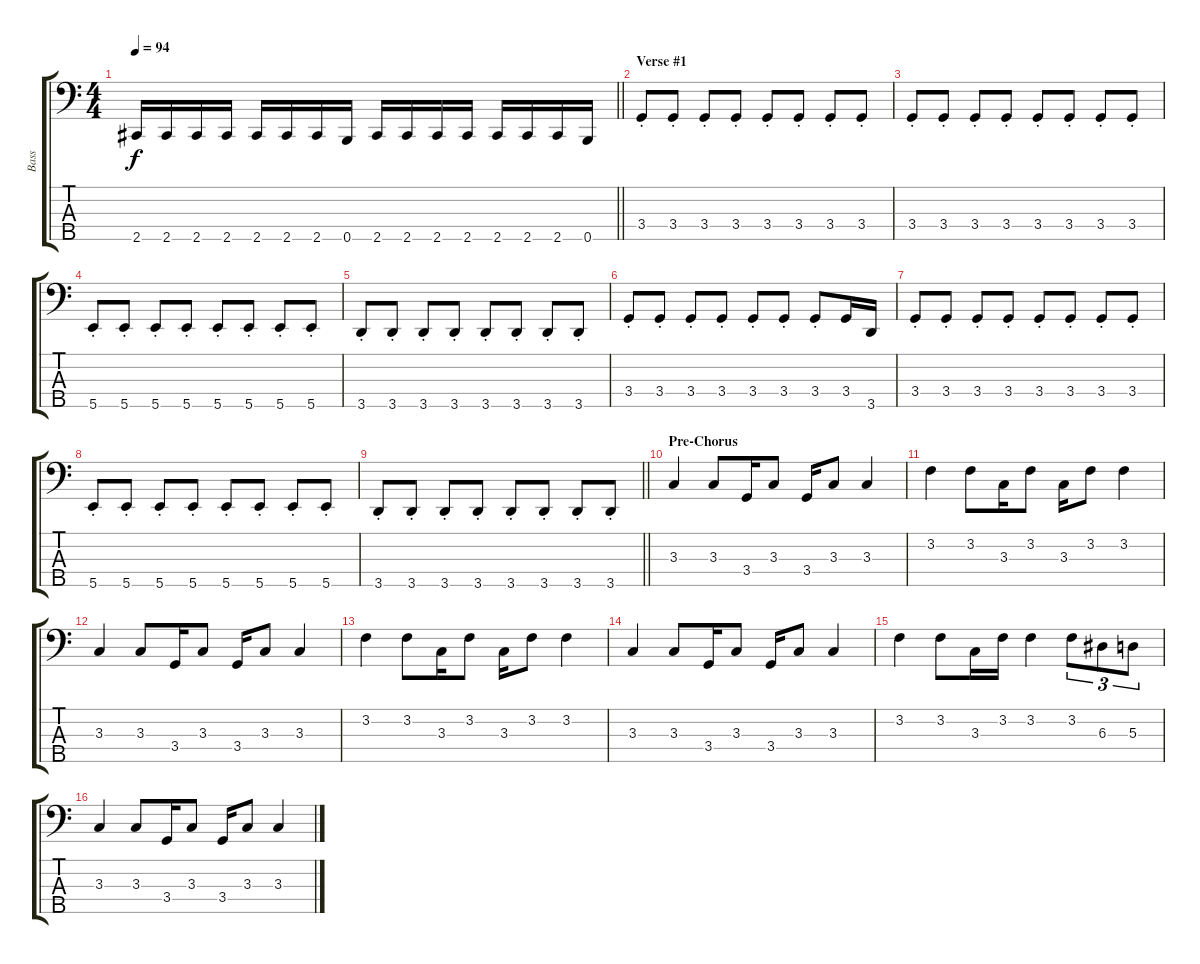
\track ("Bass" "Bass") {instrument electricbassfinger}
\staff {score tabs}
\tuning (G2 D2 A1 E1 B0) {hide}
\ts (4 4)
\tempo 94
\clef f4
\barLineRight lightlight
\ks c
2.5.16{dy f} 2.5.16 2.5.16 2.5.16 2.5.16 2.5.16 2.5.16 0.5.16 2.5.16 2.5.16 2.5.16 2.5.16 2.5.16 2.5.16 2.5.16 0.5.16 |
\section ("" "Verse #1")
3.4{st}.8 3.4{st}.8 3.4{st}.8 3.4{st}.8 3.4{st}.8 3.4{st}.8 3.4{st}.8 3.4{st}.8 |
3.4{st}.8 3.4{st}.8 3.4{st}.8 3.4{st}.8 3.4{st}.8 3.4{st}.8 3.4{st}.8 3.4{st}.8 |
5.5{st}.8 5.5{st}.8 5.5{st}.8 5.5{st}.8 5.5{st}.8 5.5{st}.8 5.5{st}.8 5.5{st}.8 |
3.5{st}.8 3.5{st}.8 3.5{st}.8 3.5{st}.8 3.5{st}.8 3.5{st}.8 3.5{st}.8 3.5{st}.8 |
3.4{st}.8 3.4{st}.8 3.4{st}.8 3.4{st}.8 3.4{st}.8 3.4{st}.8 3.4{st}.8 3.4.16 3.5.16 |
3.4{st}.8 3.4{st}.8 3.4{st}.8 3.4{st}.8 3.4{st}.8 3.4{st}.8 3.4{st}.8 3.4{st}.8 |
5.5{st}.8 5.5{st}.8 5.5{st}.8 5.5{st}.8 5.5{st}.8 5.5{st}.8 5.5{st}.8 5.5{st}.8 |
\barLineRight lightlight
3.5{st}.8 3.5{st}.8 3.5{st}.8 3.5{st}.8 3.5{st}.8 3.5{st}.8 3.5{st}.8 3.5{st}.8 |
\section ("" "Pre-Chorus")
3.3.4 3.3.8 3.4.16 3.3.8 3.4.16 3.3.8 3.3.4 |
3.2.4 3.2.8 3.3.16 3.2.8 3.3.16 3.2.8 3.2.4 |
3.3.4 3.3.8 3.4.16 3.3.8 3.4.16 3.3.8 3.3.4 |
3.2.4 3.2.8 3.3.16 3.2.8 3.3.16 3.2.8 3.2.4 |
3.3.4 3.3.8 3.4.16 3.3.8 3.4.16 3.3.8 3.3.4 |
3.2.4 3.2.8 3.3.16 3.2.16 3.2.4 3.2.8{tu (3 2)} 6.3.8{tu (3 2)} 5.3.8{tu (3 2)} |
3.3.4 3.3.8 3.4.16 3.3.8 3.4.16 3.3.8 3.3.4
